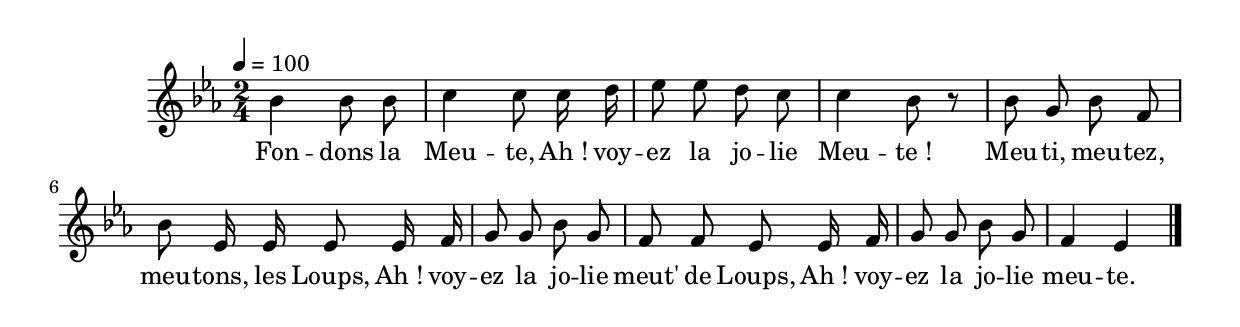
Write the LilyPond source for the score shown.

\version "2.12.1"
\include "italiano.ly"

\header {
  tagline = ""
  composer = ""
}                                        

MetriqueArmure = {
  \tempo 4=100
  \time 2/4
  \key mib \major
}

italique = { \override Score . LyricText #'font-shape = #'italic }

roman = { \override Score . LyricText #'font-shape = #'roman }

MusiqueTheme = \relative do'' {
	sib4 sib8 sib
	do4 do8 do16 re
	mib8 mib re do
	do4 sib8 r
	sib8 sol sib fa
	sib8 mib,16 mib mib8 mib16 fa
	sol8 sol sib sol
	fa8 fa mib mib16 fa
	sol8 sol sib sol
	fa4 mib \bar "|."
}

Paroles = \lyricmode {
	Fon -- dons la Meu -- te,
	Ah_! voy -- ez la jo -- lie Meu -- te_!
	Meu -- ti, meu -- tez, meu -- tons, les Loups,
	Ah_! voy -- ez la jo -- lie meut' de Loups,
	Ah_! voy -- ez la jo -- lie meu -- te.
}

\score{
    \new Staff <<
      \set Staff.midiInstrument = "flute"
      \new Voice = "theme" {
	\autoBeamOff
	\MetriqueArmure
	\MusiqueTheme
      }
      \new Lyrics \lyricsto theme {
	\Paroles
      }                       
    >>
\layout{}
\midi{}
}
